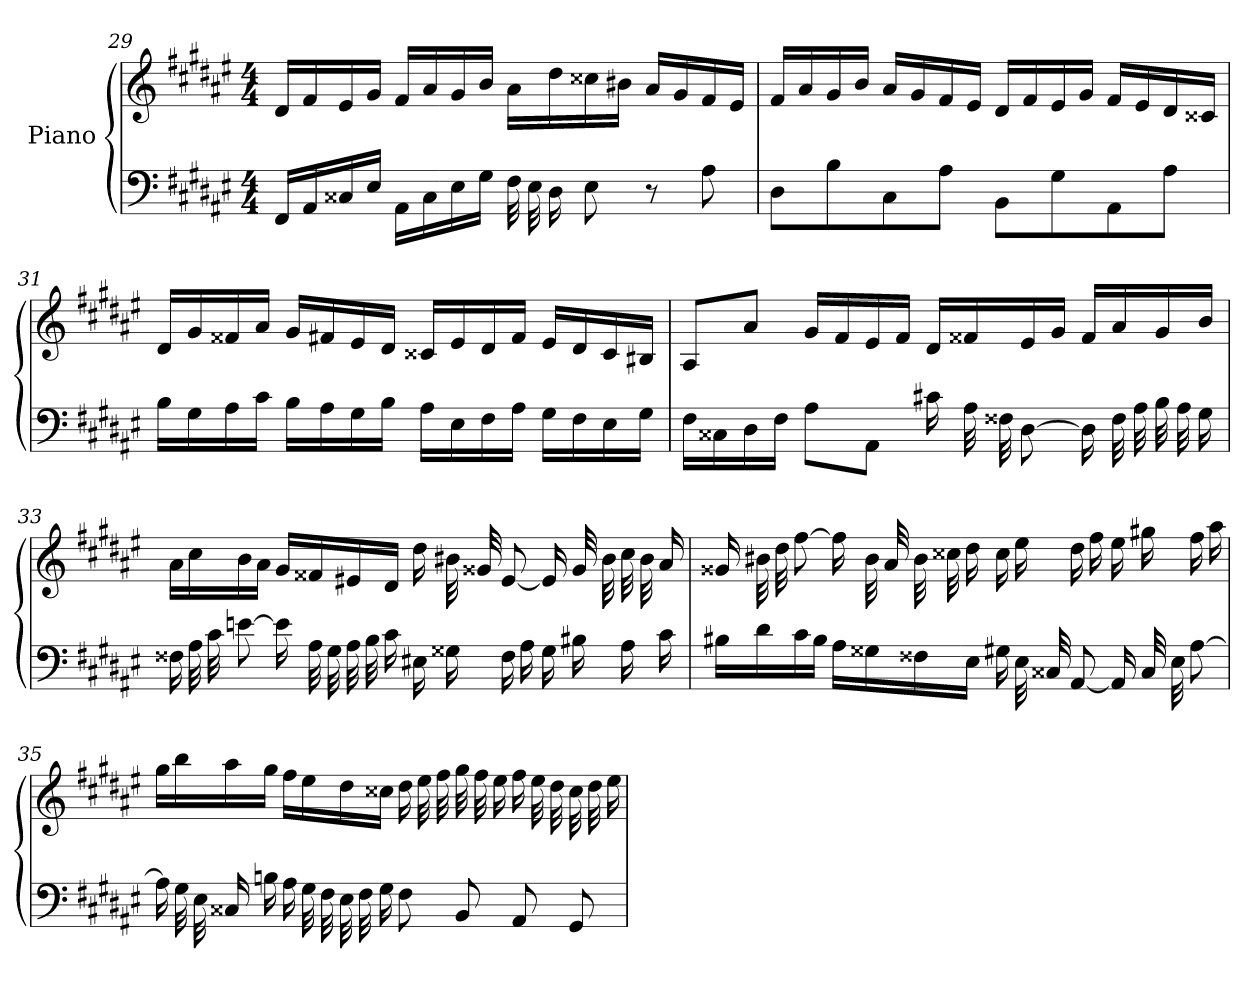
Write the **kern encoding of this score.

**kern	**kern
*part1	*part1
*staff2	*staff1
*I"Piano	*
!!LO:LB:g=z
*clefF4	*clefG2
*k[f#c#g#d#a#e#]	*k[f#c#g#d#a#e#]
*F#:	*F#:
*M4/4	*M4/4
=29	=29
16FF#LL	16d#LL
16AA#	16f#
16C##X	16e#
16E#JJ	16g#JJ
16AA#LL	16f#LL
16C##	16a#
16E#	16g#
16G#JJ	16bJJ
32F#LLL	16a#LL
32E#	.
16D#	16dd#
8E#J	16cc##X
.	16b#XJJ
8r	16a#LL
.	16g#
8A#	16f#
.	16e#JJ
=30	=30
8D#L	16f#LL
.	16a#
8B	16g#
.	16bJJ
8C#	16a#LL
.	16g#
8A#J	16f#
.	16e#JJ
8BBL	16d#LL
.	16f#
8G#	16e#
.	16g#JJ
8AA#	16f#LL
.	16e#
8A#J	16d#
.	16c##XJJ
!!LO:LB:g=z
=31	=31
16BLL	16d#LL
16G#	16g#
16A#	16f##X
16c#JJ	16a#JJ
16BLL	16g#LL
16A#	16f#X
16G#	16e#
16BJJ	16d#JJ
16A#LL	16c##XLL
16E#	16e#
16F#	16d#
16A#JJ	16f#JJ
16G#LL	16e#LL
16F#	16d#
16E#	16c##
16G#JJ	16B#XJJ
=32	=32
16F#LL	8A#L
16C##X	.
16D#	8a#J
16F#JJ	.
8A#L	16g#LL
.	16f#
8AA#J	16e#
.	16f#JJ
16c#XLL	16d#LL
32A#L	16f##X
32F##X	.
[8D#J	16e#
.	16g#JJ
16D#LL]	16f##LL
32F##L	16a#
32A#	.
32B	16g#
32A#	.
16G#JJ	16bJJ
!!LO:LB:g=z
=33	=33
16F##XLL	16a#LL
32A#L	16cc#
32c#	.
[8enJ	16b
.	16a#JJ
16eLL]	16g#LL
32A#L	16f##X
32G#	.
32A#	16e#X
32B	.
16c#JJ	16d#JJ
16E#XLL	16dd#LL
16G##X	32b#XL
.	32g##X
16F##	[8e#J
16A#JJ	.
16G##LL	16e#LL]
16B#X	32g##L
.	32b#
16A#	32cc#
.	32b#
16c#JJ	16a#JJ
=34	=34
16B#XLL	16g##XLL
16d#	32b#XL
.	32dd#
16c#	[8ff#J
16B#JJ	.
16A#LL	16ff#LL]
16G##X	32b#L
.	32a#
16F##X	32b#
.	32cc##X
16E#JJ	16dd#JJ
16G#XLL	16cc##LL
32E#L	16ee#
32C##X	.
[8AA#J	16dd#
.	16ff#JJ
16AA#LL]	16ee#LL
32C##L	16gg#X
32E#	.
[8A#J	16ff#
.	16aa#JJ
!!LO:LB:g=z
=35	=35
16A#LL]	16gg#LL
32G#L	16bb
32E#	.
16C##X	16aa#
16BnJJ	16gg#JJ
16A#LL	16ff#LL
32G#L	16ee#
32F#	.
32E#	16dd#
32F#	.
16G#JJ	16cc##XJJ
8F#L	16dd#LL
.	32ee#L
.	32ff#
8BB	32gg#
.	32ff#
.	16ee#JJ
8AA#	16ff#LL
.	32ee#L
.	32dd#
8GG#J	32cc##
.	32dd#
.	16ee#JJ
=	=
*-	*-
